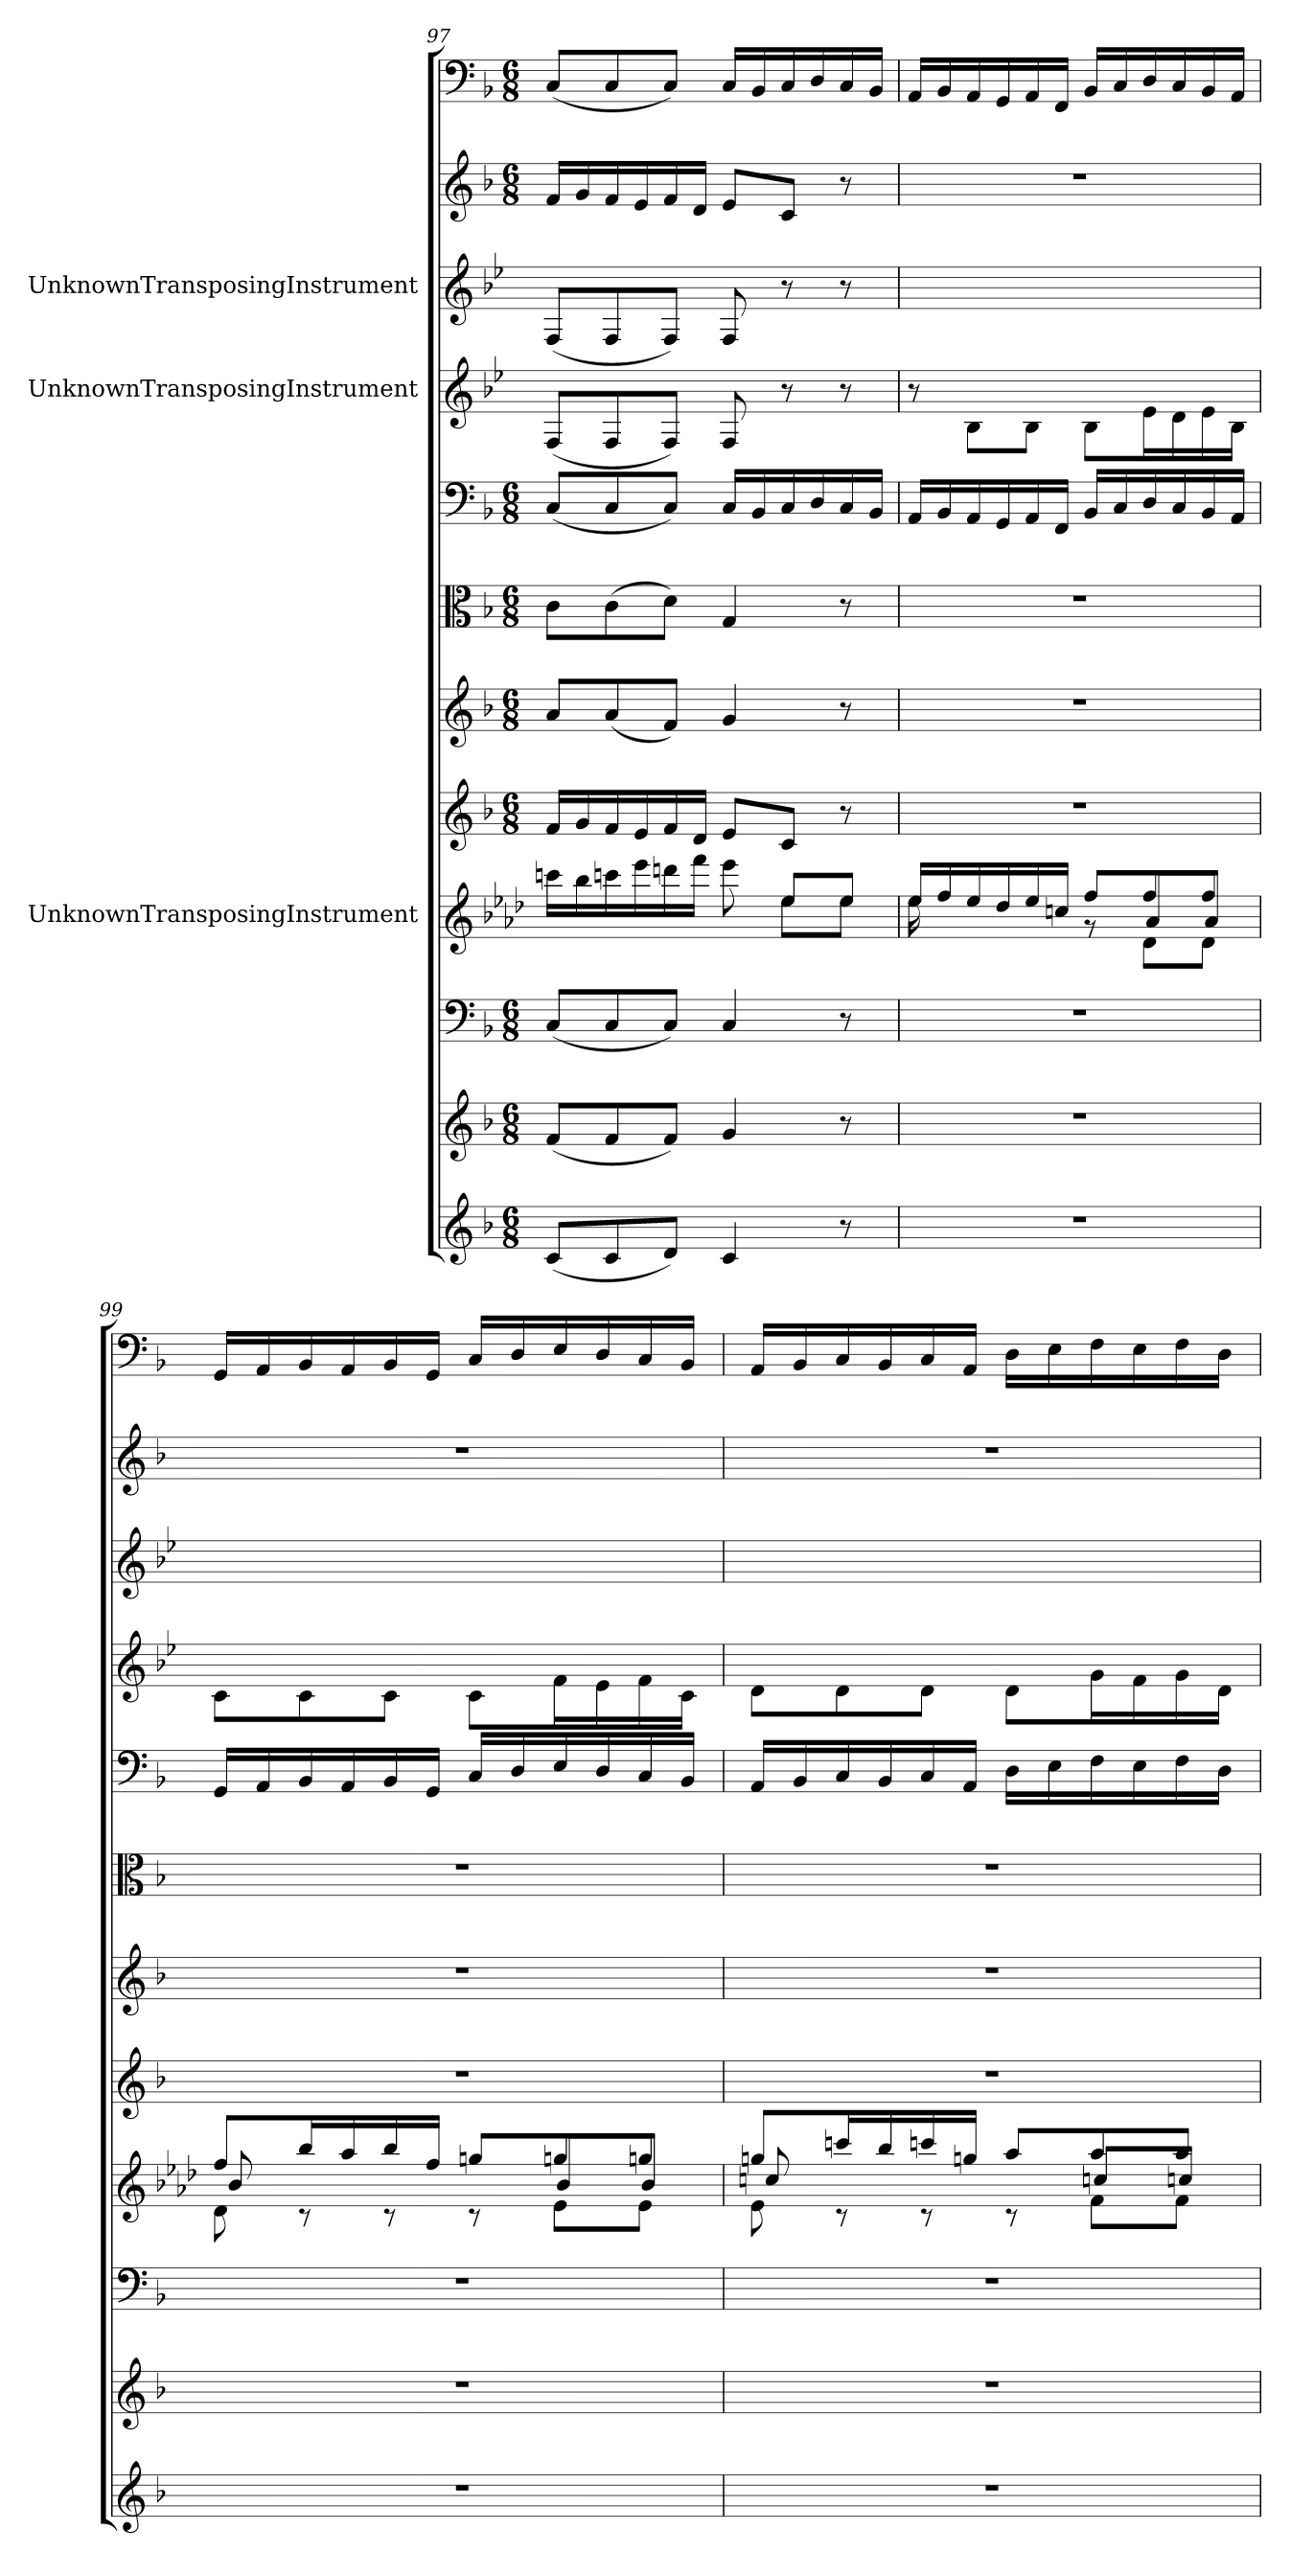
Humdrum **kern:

**kern	**kern	**kern	**kern	**kern	**kern	**kern	**kern	**kern	**kern	**kern	**kern
*part12	*part11	*part10	*part9	*part8	*part7	*part6	*part5	*part4	*part3	*part2	*part1
*staff12	*staff11	*staff10	*staff9	*staff8	*staff7	*staff6	*staff5	*staff4	*staff3	*staff2	*staff1
*	*	*	*I"UnknownTransposingInstrument	*	*	*	*	*I"UnknownTransposingInstrument	*I"UnknownTransposingInstrument	*	*
*clefG2	*clefG2	*clefF4	*clefG2	*clefG2	*clefG2	*clefC3	*clefF4	*clefG2	*clefG2	*clefG2	*clefF4
*	*	*	*ITrd2c3	*	*	*	*	*ITrd-4c-7	*ITrd-4c-7	*	*
*k[b-]	*k[b-]	*k[b-]	*k[b-]	*k[b-]	*k[b-]	*k[b-]	*k[b-]	*k[b-]	*k[b-]	*k[b-]	*k[b-]
*F:	*F:	*F:	*	*F:	*F:	*F:	*F:	*	*	*F:	*F:
*M6/8	*M6/8	*M6/8	*	*M6/8	*M6/8	*M6/8	*M6/8	*	*	*M6/8	*M6/8
=97	=97	=97	=97	=97	=97	=97	=97	=97	=97	=97	=97
*	*	*	*^	*	*	*	*	*	*	*	*
(8c/L	(8f/L	(8C/L	16aan\LL	2ryy	16f/LL	8a/L	8c\L	(8C/L	(8c/L	(8c/L	16f/LL	(8C/L
.	.	.	16gg\	.	16g/	.	.	.	.	.	16g/	.
8c/	8f/	8C/	16aan\	.	16f/	(8a/	(8c\	8C/	8c/	8c/	16f/	8C/
.	.	.	16ccc\	.	16e/	.	.	.	.	.	16e/	.
8d/J)	8f/J)	8C/J)	16bbn\	.	16f/	8f/J)	8d\J)	8C/J)	8c/J)	8c/J)	16f/	8C/J)
.	.	.	16ddd\JJ	.	16d/JJ	.	.	.	.	.	16d/JJ	.
4c/	4g/	4C/	8ccc\	.	8e/L	4g/	4G/	16C/LL	8c/	8c/	8e/L	16C/LL
.	.	.	.	.	.	.	.	16BB-/	.	.	.	16BB-/
.	.	.	8cc\L	8cc/L	8c/J	.	.	16C/	8r	8r	8c/J	16C/
.	.	.	.	.	.	.	.	16D/	.	.	.	16D/
8r	8r	8r	8cc\J	8cc/J	8r	8r	8r	16C/	8r	8r	8r	16C/
.	.	.	.	.	.	.	.	16BB-/JJ	.	.	.	16BB-/JJ
=98	=98	=98	=98	=98	=98	=98	=98	=98	=98	=98	=98	=98
*	*	*	*	*^	*	*	*	*	*	*	*	*
2.r	2.r	2.r	16cc/LL	2ryy	16cc\	2.r	2.r	2.r	16AA/LL	8r	2.r	2.r	16AA/LL
.	.	.	16dd/	.	4ryy	.	.	.	16BB-/	.	.	.	16BB-/
.	.	.	16cc/	.	.	.	.	.	16AA/	8f\L	.	.	16AA/
.	.	.	16b-/	.	.	.	.	.	16GG/	.	.	.	16GG/
.	.	.	16cc/	.	.	.	.	.	16AA/	8f\J	.	.	16AA/
.	.	.	16an/JJ	.	16ryy	.	.	.	16FF/JJ	.	.	.	16FF/JJ
.	.	.	8dd/L	.	8r	.	.	.	16BB-/LL	8f\L	.	.	16BB-/LL
.	.	.	.	.	.	.	.	.	16C/	.	.	.	16C/
.	.	.	8dd/	8f/L	8B-\L	.	.	.	16D/	16b-\L	.	.	16D/
.	.	.	.	.	.	.	.	.	16C/	16a\	.	.	16C/
.	.	.	8dd/J	8f/J	8B-\J	.	.	.	16BB-/	16b-\	.	.	16BB-/
.	.	.	.	.	.	.	.	.	16AA/JJ	16f\JJ	.	.	16AA/JJ
=99	=99	=99	=99	=99	=99	=99	=99	=99	=99	=99	=99	=99	=99
2.r	2.r	2.r	8dd/L	8g/	8B-\	2.r	2.r	2.r	16GG/LL	8g\L	2.r	2.r	16GG/LL
.	.	.	.	.	.	.	.	.	16AA/	.	.	.	16AA/
.	.	.	16gg/L	4.ryy	8r	.	.	.	16BB-/	8g\	.	.	16BB-/
.	.	.	16ff/	.	.	.	.	.	16AA/	.	.	.	16AA/
.	.	.	16gg/	.	8r	.	.	.	16BB-/	8g\J	.	.	16BB-/
.	.	.	16dd/JJ	.	.	.	.	.	16GG/JJ	.	.	.	16GG/JJ
.	.	.	8een/L	.	8r	.	.	.	16C/LL	8g\L	.	.	16C/LL
.	.	.	.	.	.	.	.	.	16D/	.	.	.	16D/
.	.	.	8een/	8g/L	8c\L	.	.	.	16E/	16cc\L	.	.	16E/
.	.	.	.	.	.	.	.	.	16D/	16b-\	.	.	16D/
.	.	.	8een/J	8g/J	8c\J	.	.	.	16C/	16cc\	.	.	16C/
.	.	.	.	.	.	.	.	.	16BB-/JJ	16g\JJ	.	.	16BB-/JJ
=100	=100	=100	=100	=100	=100	=100	=100	=100	=100	=100	=100	=100	=100
2.r	2.r	2.r	8een/L	8an/	8c\	2.r	2.r	2.r	16AA/LL	8a\L	2.r	2.r	16AA/LL
.	.	.	.	.	.	.	.	.	16BB-/	.	.	.	16BB-/
.	.	.	16aan/L	4.ryy	8r	.	.	.	16C/	8a\	.	.	16C/
.	.	.	16gg/	.	.	.	.	.	16BB-/	.	.	.	16BB-/
.	.	.	16aan/	.	8r	.	.	.	16C/	8a\J	.	.	16C/
.	.	.	16een/JJ	.	.	.	.	.	16AA/JJ	.	.	.	16AA/JJ
.	.	.	8ff/L	.	8r	.	.	.	16D\LL	8a\L	.	.	16D\LL
.	.	.	.	.	.	.	.	.	16E\	.	.	.	16E\
.	.	.	8ff/	8an/L	8d\L	.	.	.	16F\	16dd\L	.	.	16F\
.	.	.	.	.	.	.	.	.	16E\	16cc\	.	.	16E\
.	.	.	8ff/J	8an/J	8d\J	.	.	.	16F\	16dd\	.	.	16F\
.	.	.	.	.	.	.	.	.	16D\JJ	16a\JJ	.	.	16D\JJ
*	*	*	*v	*v	*v	*	*	*	*	*	*	*	*
=	=	=	=	=	=	=	=	=	=	=	=
*-	*-	*-	*-	*-	*-	*-	*-	*-	*-	*-	*-
